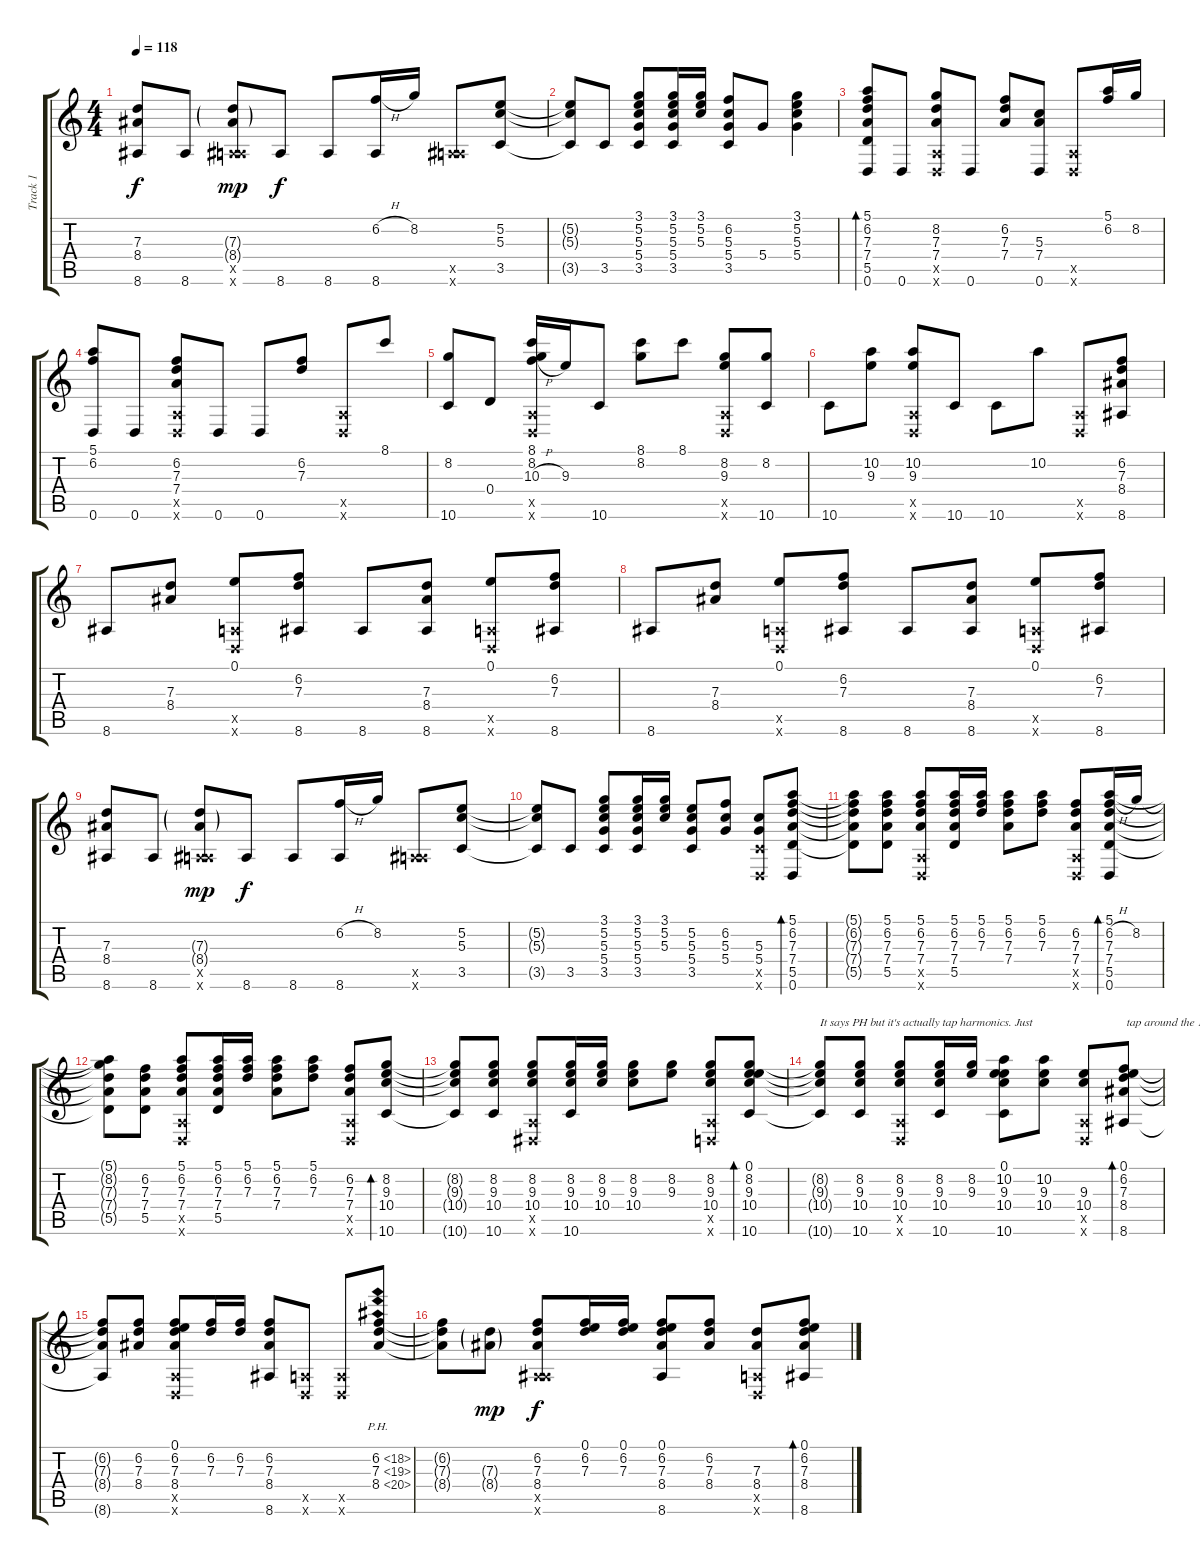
\track ("Track 1" "Track 1") {instrument acousticguitarsteel}
\staff {score tabs}
\tuning (E4 B3 G3 D3 A2 D2) {hide}
\ts (4 4)
\tempo 118
\clef g2
\ks c
(7.3 8.4 8.6).8{dy f} 8.6.8 (7.3{g} 8.4{g} 0.5{x} 8.6{x}).8{dy mp} 8.6.8{dy f} 8.6.8 (6.2{h} 8.6).16 8.2.16 (0.5{x} 8.6{x}).8 (5.2 5.3 3.5).8 |
(5.2{t} 5.3{t} 3.5{t}).8 3.5.8 (3.1 5.2 5.3 5.4 3.5).8 (3.1 5.2 5.3 5.4 3.5).16 (3.1 5.2 5.3).16 (6.2 5.3 5.4 3.5).8 5.4.8 (3.1 5.2 5.3 5.4).4 |
(5.1 6.2 7.3 7.4 5.5 0.6).8{bd 120} 0.6.8 (8.2 7.3 7.4 0.5{x} 0.6{x}).8 0.6.8 (6.2 7.3 7.4).8 (5.3 7.4 0.6).8 (0.5{x} 0.6{x}).8 (5.1 6.2).16 8.2.16 |
(5.1 6.2 0.6).8 0.6.8 (6.2 7.3 7.4 0.5{x} 0.6{x}).8 0.6.8 0.6.8 (6.2 7.3).8 (0.5{x} 0.6{x}).8 8.1.8 |
(8.2 10.6).8 0.4.8 (8.1 8.2 10.3{h} 0.5{x} 0.6{x}).16 9.3.16 10.6.8 (8.1 8.2).8 8.1.8 (8.2 9.3 0.5{x} 0.6{x}).8 (8.2 10.6).8 |
10.6.8 (10.2 9.3).8 (10.2 9.3 0.5{x} 0.6{x}).8 10.6.8 10.6.8 10.2.8 (0.5{x} 0.6{x}).8 (6.2 7.3 8.4 8.6).8 |
8.6.8 (7.3 8.4).8 (0.1 0.5{x} 0.6{x}).8 (6.2 7.3 8.6).8 8.6.8 (7.3 8.4 8.6).8 (0.1 0.5{x} 0.6{x}).8 (6.2 7.3 8.6).8 |
8.6.8 (7.3 8.4).8 (0.1 0.5{x} 0.6{x}).8 (6.2 7.3 8.6).8 8.6.8 (7.3 8.4 8.6).8 (0.1 0.5{x} 0.6{x}).8 (6.2 7.3 8.6).8 |
(7.3 8.4 8.6).8 8.6.8 (7.3{g} 8.4{g} 0.5{x} 8.6{x}).8{dy mp} 8.6.8{dy f} 8.6.8 (6.2{h} 8.6).16 8.2.16 (0.5{x} 8.6{x}).8 (5.2 5.3 3.5).8 |
(5.2{t} 5.3{t} 3.5{t}).8 3.5.8 (3.1 5.2 5.3 5.4 3.5).8 (3.1 5.2 5.3 5.4 3.5).16 (3.1 5.2 5.3).16 (5.2 5.3 5.4 3.5).8 (6.2 5.3 5.4).8 (5.3 5.4 3.5{x} 0.6{x}).8 (5.1 6.2 7.3 7.4 5.5 0.6).8{bd 120} |
(5.1{t} 6.2{t} 7.3{t} 7.4{t} 5.5{t}).8 (5.1 6.2 7.3 7.4 5.5).8 (5.1 6.2 7.3 7.4 0.5{x} 0.6{x}).8 (5.1 6.2 7.3 7.4 5.5).16 (5.1 6.2 7.3).16 (5.1 6.2 7.3 7.4).8 (5.1 6.2 7.3).8 (6.2 7.3 7.4 0.5{x} 0.6{x}).8 (5.1 6.2{h} 7.3 7.4 5.5 0.6).16{bd 120} 8.2.16 |
(5.1{t} 8.2{t} 7.3{t} 7.4{t} 5.5{t}).8 (6.2 7.3 7.4 5.5).8 (5.1 6.2 7.3 7.4 0.5{x} 0.6{x}).8 (5.1 6.2 7.3 7.4 5.5).16 (5.1 6.2 7.3).16 (5.1 6.2 7.3 7.4).8 (5.1 6.2 7.3).8 (6.2 7.3 7.4 0.5{x} 0.6{x}).8 (8.2 9.3 10.4 10.6).8{bd 120} |
(8.2{t} 9.3{t} 10.4{t} 10.6{t}).8 (8.2 9.3 10.4 10.6).8 (8.2 9.3 10.4 0.5{x} 1.6{x}).8 (8.2 9.3 10.4 10.6).16 (8.2 9.3 10.4).16 (8.2 9.3 10.4).8 (8.2 9.3).8 (8.2 9.3 10.4 0.5{x} 0.6{x}).8 (0.1 8.2 9.3 10.4 10.6).8{bd 120} |
(8.2{t} 9.3{t} 10.4{t} 10.6{t}).8{txt "It says PH but it's actually tap harmonics. Just "} (8.2 9.3 10.4 10.6).8 (8.2 9.3 10.4 0.5{x} 0.6{x}).8 (8.2 9.3 10.4 10.6).16 (8.2 9.3).16 (0.1 10.2 9.3 10.4 10.6).8 (10.2 9.3 10.4).8 (9.3 10.4 0.5{x} 0.6{x}).8 (0.1 6.2 7.3 8.4 8.6).8{bd 120 txt " tap around the 12-13th fret to make the sound:)"} |
(6.2{t} 7.3{t} 8.4{t} 8.6{t}).8 (6.2 7.3 8.4).8 (0.1 6.2 7.3 8.4 0.5{x} 0.6{x}).8 (6.2 7.3).16 (6.2 7.3).16 (6.2 7.3 8.4 8.6).8 (0.5{x} 0.6{x}).8 (0.5{x} 0.6{x}).8 (6.2{ph 12} 7.3{ph 12} 8.4{ph 12}).8 |
(6.2{t} 7.3{t} 8.4{t}).8 (7.3{g} 8.4{g}).8{dy mp} (6.2 7.3 8.4 0.5{x} 8.6{x}).8{dy f} (0.1 6.2 7.3).16 (0.1 6.2 7.3).16 (0.1 6.2 7.3 8.4 8.6).8 (6.2 7.3 8.4).8 (7.3 8.4 0.5{x} 0.6{x}).8 (0.1 6.2 7.3 8.4 8.6).8{bd 120}
